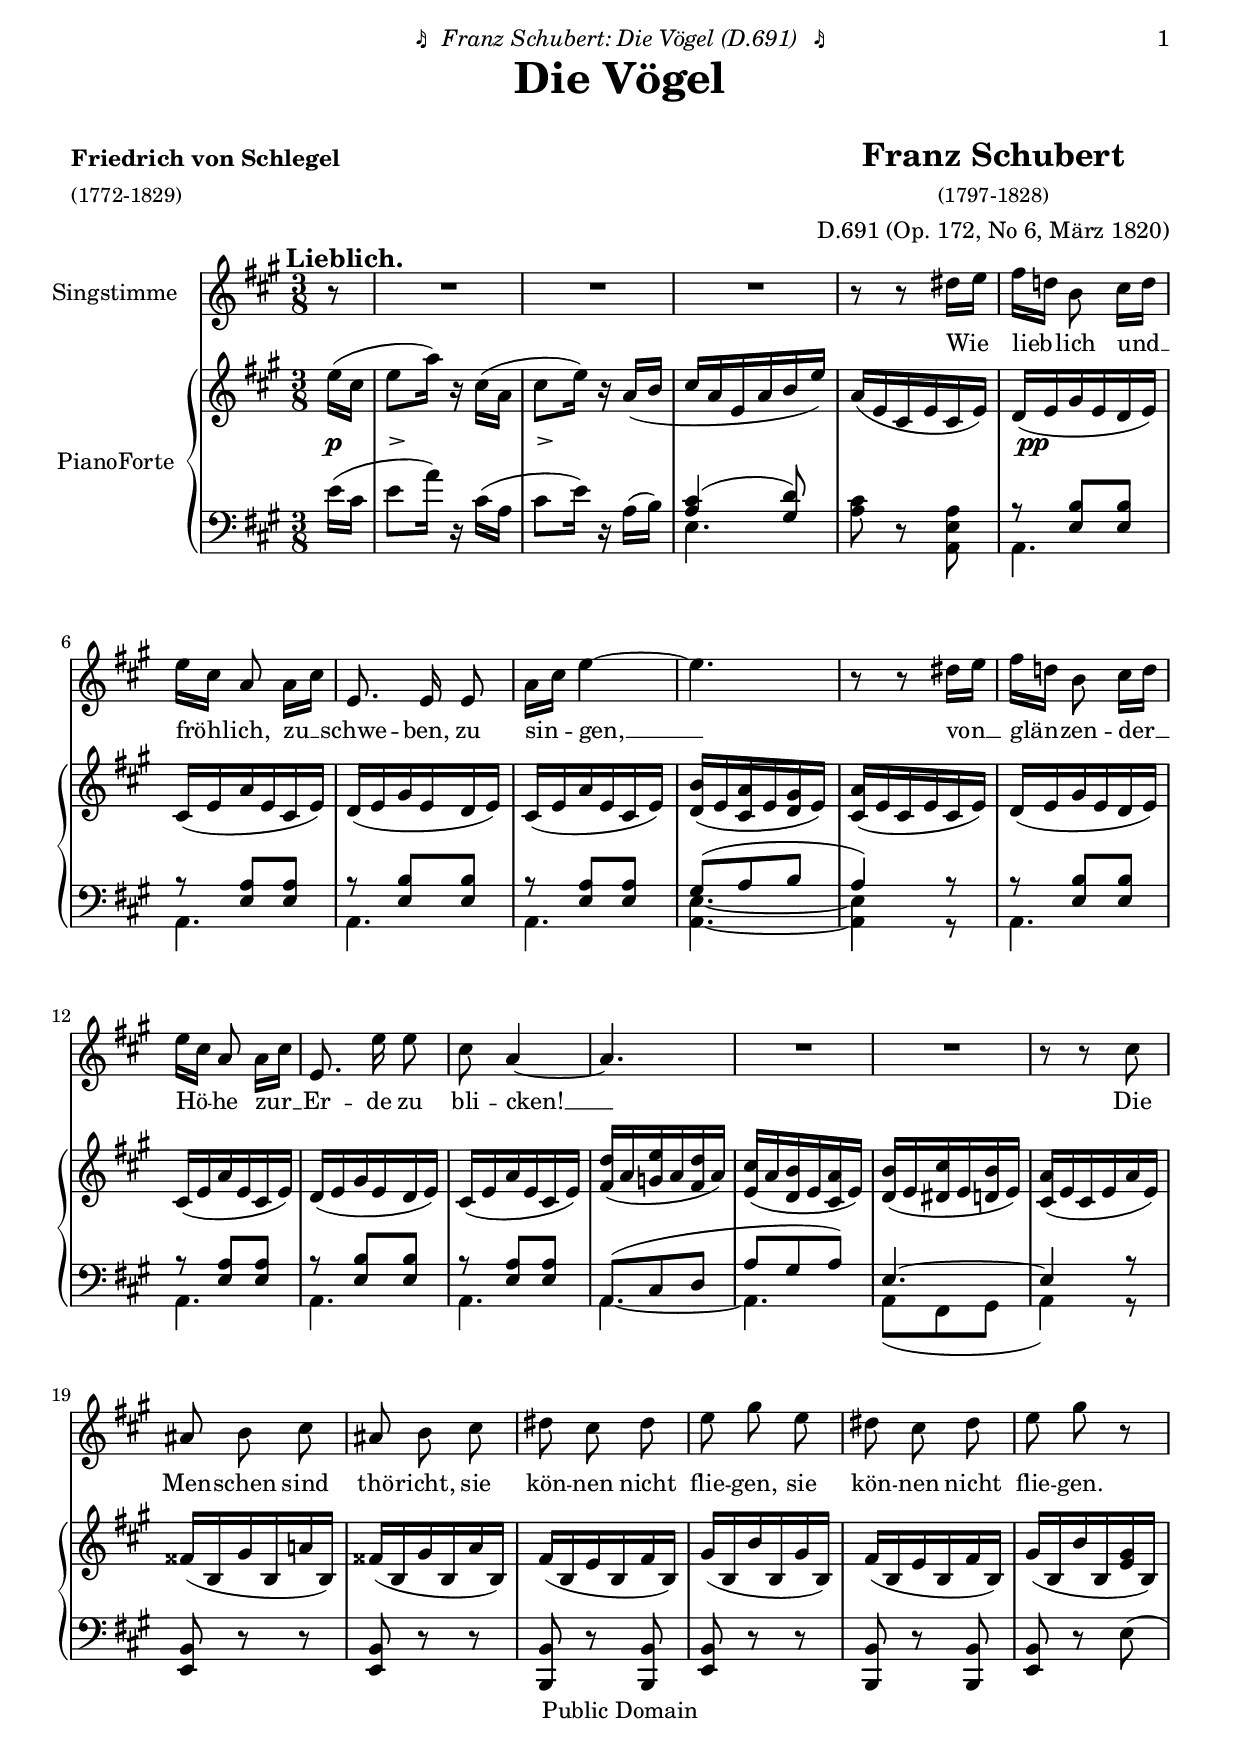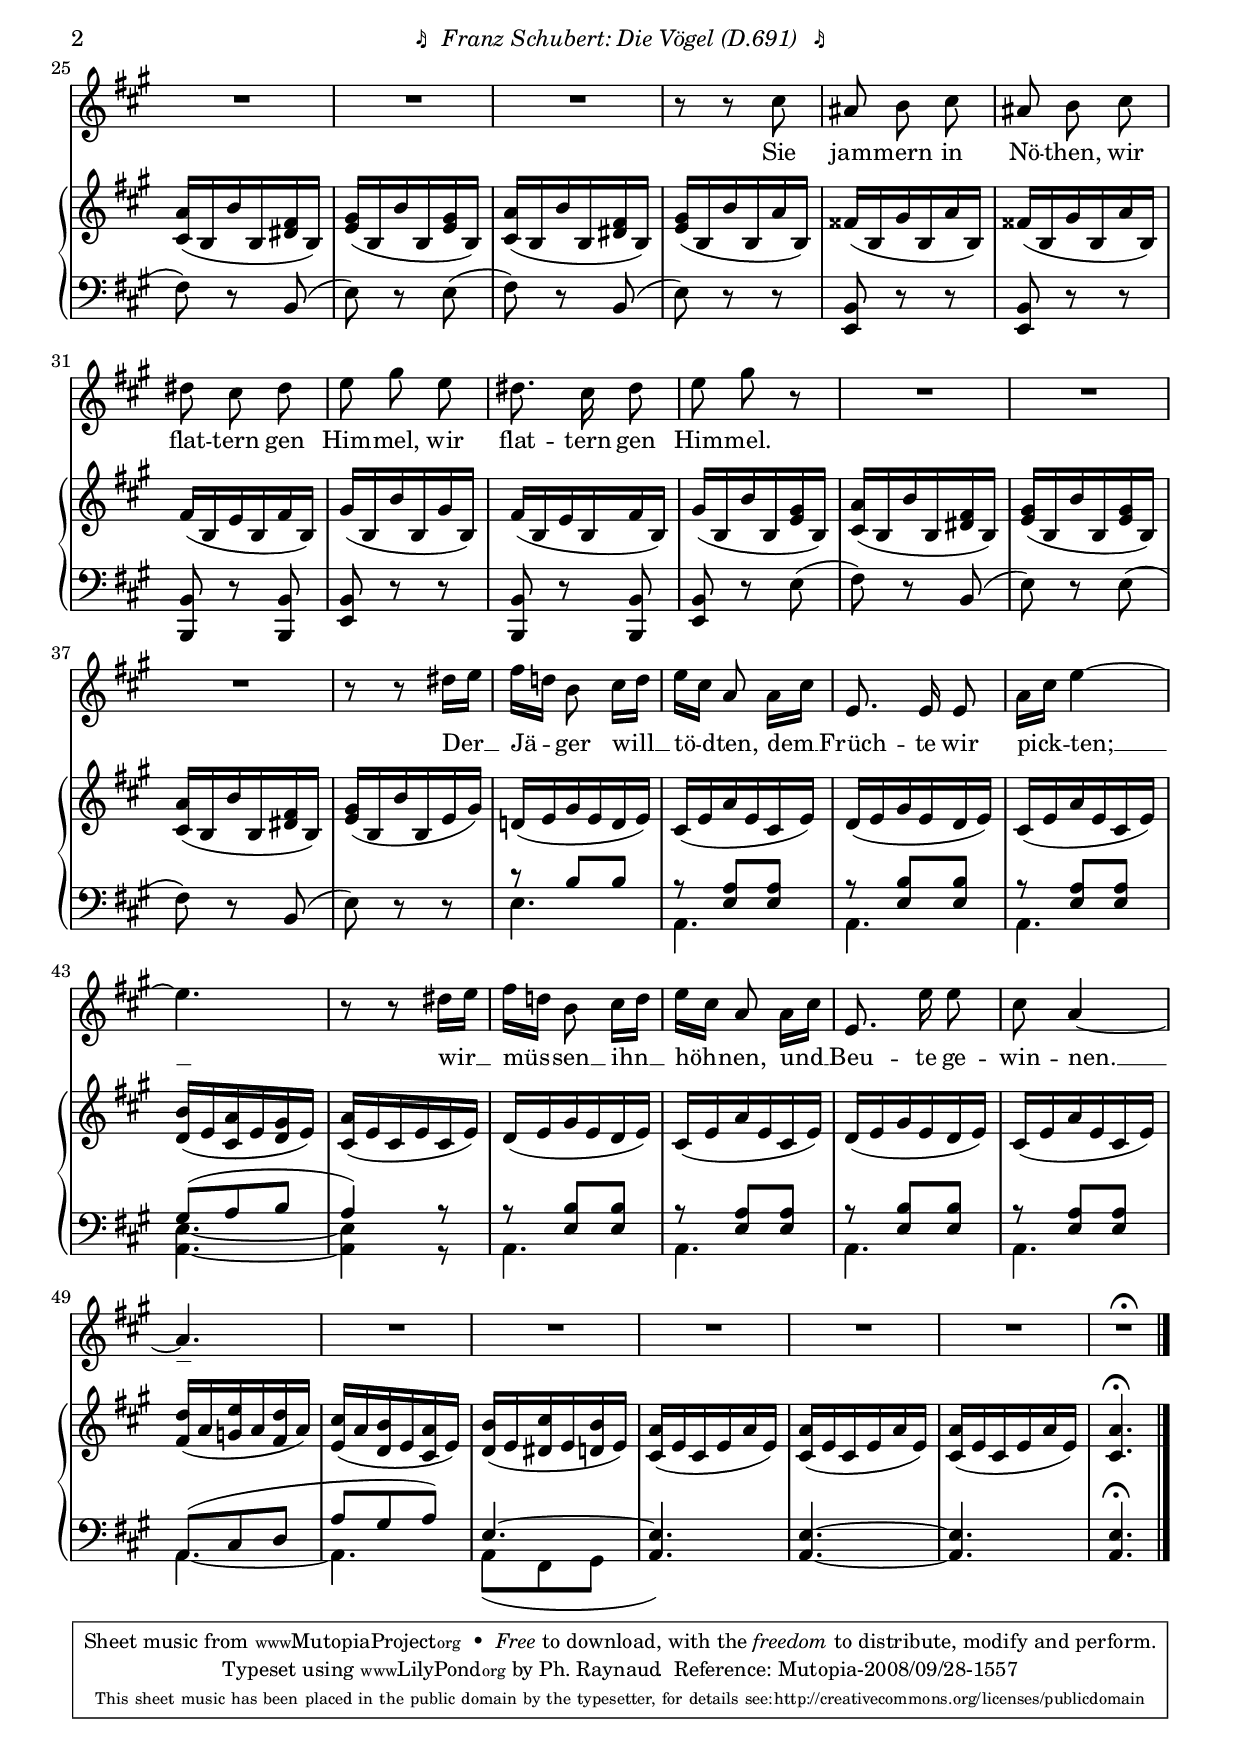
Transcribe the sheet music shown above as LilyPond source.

%%%%%%%%%%%%%%%%%%%%%%%%%%%%%%%%%%%%%%%%%%%%%%%%%%%%%%%%%%%%%%%%%%%%%%%%%%%%%%%%%%%%%%%%%%%%%%%%%%%%%%%%%%%%%%%%%%%%%%%%
%
%                                        FICHIER SchubertF-D691-DieVoegel.ly
%
%%%%%%%%%%%%%%%%%%%%%%%%%%%%%%%%%%%%%%%%%%%%%%%%%%%%%%%%%%%%%%%%%%%%%%%%%%%%%%%%%%%%%%%%%%%%%%%%%%%%%%%%%%%%%%%%%%%%%%%%
%
%             FRANZ SCHUBERT: Gesang "Die Vögel", für eine Singstimme mit Klavierbegleitung
%                                       AVEC SORTIES PARTITION ET MIDI SEPAREES
%                                                  
%%%%%%%%%%%%%%%%%%%%%%%%%%%%%%%%%%%%%%%%%%%%%%%%%%%%%%%%%%%%%%%%%%%%%%%%%%%%%%%%%%%%%%%%%%%%%%%%%%%%%%%%%%%%%%%%%%%%%%%%

\version "2.11.57"
\include "italiano.ly"

\paper {
%#(set-paper-size "a4")
%#(set-paper-size "letter")

line-width = 186\mm
#(define left-margin (/ (- paper-width  (* 186 mm)) 2))
 indent = 22\mm
 oddHeaderMarkup  = \markup \fill-line {
  " " { \italic "♫  Franz Schubert: Die Vögel (D.691)  ♫" }  \fromproperty #'page:page-number-string }
 evenHeaderMarkup =  \markup \fill-line {
  \fromproperty #'page:page-number-string { \italic "♫  Franz Schubert: Die Vögel (D.691)  ♫" } " " }
#(ly:set-option 'point-and-click #f)
}

\header {
 title = \markup { \fontsize #1.5 "Die Vögel" }
 subsubtitle = " "
 poet = \markup { \column {
  \line { \bold "Friedrich von Schlegel" }
  \line { \small "(1772-1829)" } } }
 composer = \markup \center-column { \fontsize #3 \bold "Franz Schubert" \small "(1797-1828)" "D.691 (Op. 172, No 6, März 1820)" }
% MUTOPIA
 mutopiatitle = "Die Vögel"
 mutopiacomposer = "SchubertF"
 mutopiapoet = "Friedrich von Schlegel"
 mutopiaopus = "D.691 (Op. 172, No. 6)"
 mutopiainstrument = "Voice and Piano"
 date = "1820"
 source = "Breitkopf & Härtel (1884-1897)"
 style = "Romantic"
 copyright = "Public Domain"
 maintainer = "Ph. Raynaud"
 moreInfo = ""
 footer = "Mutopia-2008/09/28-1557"
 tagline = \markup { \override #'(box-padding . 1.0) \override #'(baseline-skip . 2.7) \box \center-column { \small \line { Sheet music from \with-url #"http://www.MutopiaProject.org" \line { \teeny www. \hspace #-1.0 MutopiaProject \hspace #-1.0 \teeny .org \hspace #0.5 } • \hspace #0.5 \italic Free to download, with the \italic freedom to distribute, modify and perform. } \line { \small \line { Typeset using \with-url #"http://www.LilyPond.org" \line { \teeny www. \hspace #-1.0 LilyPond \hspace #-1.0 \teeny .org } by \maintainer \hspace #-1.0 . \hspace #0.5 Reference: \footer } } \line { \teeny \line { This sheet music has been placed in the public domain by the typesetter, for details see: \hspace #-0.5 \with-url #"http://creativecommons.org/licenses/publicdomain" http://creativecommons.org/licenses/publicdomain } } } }
}

%%%%%%%%%%%%%%%%%%%%%%%%%%%%%%%%%%%%%%%%%%%%%%%%%%%%%%%%%%%%%%%%%%%%%%%%%%%%%%%%%%%%%%%%%%%%%%%%%%%%%%%%%%%%%%%%%%%%%%%%
%
%                                           STRUCTURE GENERALE DU FICHIER
%
%  Les sorties Partition et Midi sont dissociées (le volume de la sortie Midi a été affiné).
%  Des "\break" ont été introduits pour unifier les deux formats de sortie PDF
%
%  -  IDENTIFICATEURS DE FONCTIONS
%  A. POÈME
%  B. CHANT: B1: Notes B2: dynamiques
%  C. PIANO: C1: Notes PIANO HAUT  C2: Notes PIANO BAS  C3: Dynamiques partition  C4: Dynamiques midi
%  D. SORTIE PARTITION
%  E. SORTIE MIDI
%
%%%%%%%%%%%%%%%%%%%%%%%%%%%%%%%%%%%%%%%%%%%%%%%%%%%%%%%%%%%%%%%%%%%%%%%%%%%%%%%%%%%%%%%%%%%%%%%%%%%%%%%%%%%%%%%%%%%%%%%%

%%%%%%%%%%%%%%%%%%%%%%%%%%%%%%%%%%%%%%%%%%%%%%%%%%%%%%%%%%%%%%%%%%%%%%%%%%%%%%%%%%%%%%%%%%%%%%%%%%%%%%%%%%%%%%%%%%%%%%%%
%                                           IDENTIFICATEURS DE FONCTIONS
%%%%%%%%%%%%%%%%%%%%%%%%%%%%%%%%%%%%%%%%%%%%%%%%%%%%%%%%%%%%%%%%%%%%%%%%%%%%%%%%%%%%%%%%%%%%%%%%%%%%%%%%%%%%%%%%%%%%%%%%

%----- TEMPI
TEMPOBASE = \tempo 8=132
%----- TONALITÉS ET MESURES
KEY   = { \key la \major }
TIME  = { \time 3/8 }
%----- MOUVEMENTS
MOVEMENT = \markup { \bold \large { \hspace #-4 "Lieblich." } }
%----- INSTRUMENTS
ICHANT = {
 \set Staff.midiInstrument = "piccolo"
 \set Staff.midiMinimumVolume = #0.6
 \set Staff.midiMaximumVolume = #1
}
IPIANOHAUT = {
 \set Staff.midiInstrument = "acoustic guitar (nylon)"
 \set Staff.midiMinimumVolume = #0
 \set Staff.midiMaximumVolume = #1
}
IPIANOBAS = {
 \set Staff.midiInstrument = "acoustic guitar (nylon)"
 \set Staff.midiMinimumVolume = #0
 \set Staff.midiMaximumVolume = #1
}
%----- IGNORER UNE COLLISION
IGNCOLL  = \once \override NoteColumn #'ignore-collision = ##t
SFORZATO = \markup { \musicglyph #"scripts.sforzato" }
%----- FUSIONNER NOTE ET NOTE POINTEE
MERGEDD  = \once \override Staff.NoteCollision #'merge-differently-dotted = ##t
%----- REPOSITIONNEMENT DES MARKUP
TSCREXO =
 #(define-music-function (parser location beg-end) (pair?)
 #{ \once \override TextScript #'extra-offset = #$beg-end #})
%----- REPOSITIONNEMENT DES DYNAMIQUES
DYNEXO =
 #(define-music-function (parser location beg-end) (pair?)
 #{ \once \override DynamicText #'extra-offset = #$beg-end #})


%%%%%%%%%%%%%%%%%%%%%%%%%%%%%%%%%%%%%%%%%%%%%%%%%%%%%%%%%%%%%%%%%%%%%%%%%%%%%%%%%%%%%%%%%%%%%%%%%%%%%%%%%%%%%%%%%%%%%%%%
%                                           A. POEME
%%%%%%%%%%%%%%%%%%%%%%%%%%%%%%%%%%%%%%%%%%%%%%%%%%%%%%%%%%%%%%%%%%%%%%%%%%%%%%%%%%%%%%%%%%%%%%%%%%%%%%%%%%%%%%%%%%%%%%%%

poeme = \lyricmode {
\set fontSize = #-.5

%--- 4
Wie lieb -- lich und __ fröh -- lich, zu __ schwe -- ben, zu sin -- gen, __
von __ glän -- zen -- der __ Hö -- he zur __ Er -- de zu bli -- cken! __

%--- 18
Die Men -- schen sind thö -- richt, sie kön -- nen nicht flie -- gen, sie kön -- nen nicht flie -- gen.

%--- 28
Sie jam -- mern in Nö -- then, wir flat -- tern gen Him -- mel, wir flat -- tern gen Him -- mel.

%--- 38
Der __ Jä -- ger will __ tö -- dten, dem __ Früch -- te wir pick -- ten; __
wir __ müs -- sen __ ihn __ höh -- nen, und __ Beu -- te ge -- win -- nen. __
es dampft das Thal, es braust das Meer, es braust das Meer.
}


%%%%%%%%%%%%%%%%%%%%%%%%%%%%%%%%%%%%%%%%%%%%%%%%%%%%%%%%%%%%%%%%%%%%%%%%%%%%%%%%%%%%%%%%%%%%%%%%%%%%%%%%%%%%%%%%%%%%%%%%
%                                           B1. CHANT : NOTES
%%%%%%%%%%%%%%%%%%%%%%%%%%%%%%%%%%%%%%%%%%%%%%%%%%%%%%%%%%%%%%%%%%%%%%%%%%%%%%%%%%%%%%%%%%%%%%%%%%%%%%%%%%%%%%%%%%%%%%%%

chant = \relative do'' {
%--- 0
\partial 8 r8
%--- 1
R4.*3
r8 r red16[ mi]
fad16[ re!] si8 dod16[ re]
mi16[ dod] la8 la16[ dod]
%--- 7
mi,8. mi16 mi8
la16[ dod] mi4 ~
mi4.
r8 r red16[ mi]
fad16[ re!] si8 dod16[ re]
mi16[ dod] la8 la16[ dod]
%--- 13
mi,8. mi'16 mi8
dod8 la4 ~
la4.
R4.*2
r8 r dod
%--- 19
lad8 si dod
lad8 si dod
red8 dod red
mi8 sold mi
red8 dod red
mi8 sold r
%--- 25
R4.*3
r8 r dod,
lad8 si dod
lad8 si dod
%--- 31
red8 dod red
mi8 sold mi
red8. dod16 red8
mi8 sold r
R4.*2
%--- 37
R4.
r8 r red16[ mi]
fad16[ re!] si8 dod16[ re]
mi16[ dod] la8 la16[ dod]
mi,8. mi16 mi8
la16[ dod] mi4 ~
%--- 43
mi4.
r8 r red16[ mi]
fad16[ re!] si8 dod16[ re]
mi16[ dod] la8 la16[ dod]
mi,8. mi'16 mi8
dod8 la4 ~
%--- 49-55
la4.
R4.*5
R4.^\fermataMarkup
\bar "|."
}

chantPart = { \chant }
chantMidi = { \transpose do do' \chant }

%%%%%%%%%%%%%%%%%%%% RÉSUMÉ PARTITION
notePartChant = {
 \clef treble
 \KEY \TIME
 \set autoBeaming = ##f
 s1*0 ^\MOVEMENT
 \set Staff.instrumentName = "Singstimme "
 \chantPart
}

%%%%%%%%%%%%%%%%%%%% RÉSUMÉ MIDI
noteMidiChant = {
 \KEY \TIME
 \ICHANT
 \chantMidi
}

%%%%%%%%%%%%%%%%%%%%%%%%%%%%%%%%%%%%%%%%%%%%%%%%%%%%%%%%%%%%%%%%%%%%%%%%%%%%%%%%%%%%%%%%%%%%%%%%%%%%%%%%%%%%%%%%%%%%%%%%
%                                           B2. CHANT : DYNAMIQUES PARTITION/MIDI
%%%%%%%%%%%%%%%%%%%%%%%%%%%%%%%%%%%%%%%%%%%%%%%%%%%%%%%%%%%%%%%%%%%%%%%%%%%%%%%%%%%%%%%%%%%%%%%%%%%%%%%%%%%%%%%%%%%%%%%%

%%%%%%%%%%%%%%%%%%%% PARTITION
dynPartChant = { }

%%%%%%%%%%%%%%%%%%%% MIDI
dynMidiChant = { }

%%%%%%%%%%%%%%%%%%%%%%%%%%%%%%%%%%%%%%%%%%%%%%%%%%%%%%%%%%%%%%%%%%%%%%%%%%%%%%%%%%%%%%%%%%%%%%%%%%%%%%%%%%%%%%%%%%%%%%%%
%                                           C1. PIANO HAUT : NOTES
%%%%%%%%%%%%%%%%%%%%%%%%%%%%%%%%%%%%%%%%%%%%%%%%%%%%%%%%%%%%%%%%%%%%%%%%%%%%%%%%%%%%%%%%%%%%%%%%%%%%%%%%%%%%%%%%%%%%%%%%

pianoHaut = \relative do'' {
%--- 0
\partial 8 mi16([ dod]
%--- 1
mi8[ la16]) r dod,([ la]
dod8[ mi16]) r la,([ si]
dod16[ la mi la si mi])
la,([ mi dod mi dod mi])
re([ mi sold mi re mi])
dod([ mi la mi dod mi])
%--- 7
re([ mi sold mi re mi])
dod([ mi la mi dod mi])
<re si'>([ mi <dod la'> mi <re sold> mi])
<dod la'>([ mi dod mi dod mi])
re([ mi sold mi re mi])
dod([ mi la mi dod mi])
%--- 13
re([ mi sold mi re mi])
dod([ mi la mi dod mi])
<fad re'>([ la <sol mi'> la <fad re'> la])
<mi dod'>([ la <re, si'> mi <dod la'> mi])
<re si'>([ mi <red dod'> mi <re si'> mi])
<dod la'>([ mi dod mi la mi])
%--- 19
fadd([ si, sold' si, la'! si,])
fadd'([ si, sold' si, la' si,])
fad'([ si, mi si fad' si,])
sold'([ si, si' si, sold' si,])
fad'([ si, mi si fad' si,])
sold'([ si, si' si, <mi sold> si])
%--- 25
<dod la'>([ si si' si, <red fad> si])
<mi sold>([ si si' si, <mi sold> si])
<dod la'>([ si si' si, <red fad> si])
<mi sold>([ si si' si, la' si,])
fadd'([ si, sold' si, la' si,])
fadd'([ si, sold' si, la' si,])
%--- 31
fad'([ si, mi si fad' si,])
sold'([ si, si' si, sold' si,])
fad'([ si, mi si fad' si,])
sold'([ si, si' si, <mi sold> si])
<dod la'>([ si si' si, <red fad> si])
<mi sold>([ si si' si, <mi sold> si])
%--- 37
<dod la'>([ si si' si, <red fad> si])
<mi sold>([ si si' si, mi sold])
re!([ mi sold mi re mi])
dod([ mi la mi dod mi])
re([ mi sold mi re mi])
dod([ mi la mi dod mi])
%--- 43
<re si'>([ mi <dod la'> mi <re sold> mi])
<dod la'>([ mi dod mi dod mi])
re([ mi sold mi re mi])
dod([ mi la mi dod mi])
re([ mi sold mi re mi])
dod([ mi la mi dod mi])
%--- 49-55
<fad re'>([ la <sol mi'> la <fad re'> la])
<mi dod'>([ la <re, si'> mi <dod la'> mi])
<re si'>([ mi <red dod'> mi <re si'> mi])
<dod la'>([ mi dod mi la mi])
<dod la'>([ mi dod mi la mi])
<dod la'>([ mi dod mi la mi])
<dod la'>4.\fermata
}

%%%%%%%%%%%%%%%%%%%% RÉSUMÉ PARTITION
notePartPianoHaut = {
 \clef treble
 \KEY \TIME
 \set autoBeaming = ##f
 \pianoHaut
}

%%%%%%%%%%%%%%%%%%%% RÉSUMÉ MIDI
noteMidiPianoHaut = {
 \KEY \TIME
 \IPIANOHAUT
 \pianoHaut
}


%%%%%%%%%%%%%%%%%%%%%%%%%%%%%%%%%%%%%%%%%%%%%%%%%%%%%%%%%%%%%%%%%%%%%%%%%%%%%%%%%%%%%%%%%%%%%%%%%%%%%%%%%%%%%%%%%%%%%%%%
%                                           C2. PIANO BAS : NOTES
%%%%%%%%%%%%%%%%%%%%%%%%%%%%%%%%%%%%%%%%%%%%%%%%%%%%%%%%%%%%%%%%%%%%%%%%%%%%%%%%%%%%%%%%%%%%%%%%%%%%%%%%%%%%%%%%%%%%%%%%

%%%%%%%%%%%%%%%%%%%% VOIX I
pianoBasI = \context Staff \relative do' \new Voice { \oneVoice
%--- 0
\partial 8 mi16([ dod]
%--- 1
mi8[ la16]) r dod,([ la]
dod8[ mi16]) r la,([ si]) \voiceOne
<la dod>4( <sold re'>8) \oneVoice
<la dod>8 r <la, mi' la> \voiceOne
r <mi' si'>[ <mi si'>]
r <mi la>[ <mi la>]
%--- 7
r <mi si'>[ <mi si'>]
r <mi la>[ <mi la>]
sold([ la si]
la4) r8
r <mi si'>[ <mi si'>]
r <mi la>[ <mi la>]
%--- 13
r <mi si'>[ <mi si'>]
r <mi la>[ <mi la>]
la,([ dod re]
la'[ sold la])
mi4. ~
mi4 r8 \oneVoice
%--- 19
<mi, si'> r r
<mi si'> r r
<si si'> r <si si'>
<mi si'> r r
<si si'> r <si si'>
<mi si'> r mi'(
%--- 25
fad) r si,(
mi) r mi(
fad) r si,(
mi) r r
<mi, si'> r r
<mi si'> r r
%--- 31
<si si'> r <si si'>
<mi si'> r r
<si si'> r <si si'>
<mi si'> r mi'(
fad) r si,(
mi) r mi(
%--- 37
fad) r si,(
mi) r r \voiceOne
r si'[ si]
r <mi, la>[ <mi la>]
r <mi si'>[ <mi si'>]
r <mi la>[ <mi la>]
%--- 43
sold([ la si]
la4) r8
r <mi si'>[ <mi si'>]
r <mi la>[ <mi la>]
r <mi si'>[ <mi si'>]
r <mi la>[ <mi la>]
%--- 49-55
la,([ dod re]
la'[ sold la])
mi4. ~
\IGNCOLL mi4. \oneVoice
<la, mi'>4. ~
<la mi'>4.
<la mi'>4.\fermata
}


%%%%%%%%%%%%%%%%%%%% VOIX II
pianoBasII = \context Staff \relative do \new Voice { \voiceTwo
%--- 0
\partial 8 s8
%--- 1
s4.*2
mi4.
s4.
la,4.
la
%--- 7
la
la
<la mi'> ~
<la mi'>4 r8
la4.
la
%--- 13
la
la
\MERGEDD la ~
la
la8([ fad sold]
la4) r8
%--- 19-38
s4.*20
%--- 39
mi'4.
la,
la
la
%--- 43
<la mi'> ~
<la mi'>4 r8
la4.
la
la
la
%--- 49-55
\MERGEDD la ~
la
la8([ fad sold]
\stemUp la4.)
s4.*3
}

%%%%%%%%%%%%%%%%%%%% RÉSUMÉ PARTITION
notePartPianoBas = {
 \clef bass
 \KEY \TIME
 \set autoBeaming = ##f
 << \pianoBasI \pianoBasII >>
}

%%%%%%%%%%%%%%%%%%%% RÉSUMÉ MIDI
noteMidiPianoBas = {
 \KEY \TIME
 \IPIANOBAS
 << \pianoBasI \pianoBasII >>
}


%%%%%%%%%%%%%%%%%%%%%%%%%%%%%%%%%%%%%%%%%%%%%%%%%%%%%%%%%%%%%%%%%%%%%%%%%%%%%%%%%%%%%%%%%%%%%%%%%%%%%%%%%%%%%%%%%%%%%%%%
%                                           C3. PIANO : DYNAMIQUES POUR LA PARTITION
%%%%%%%%%%%%%%%%%%%%%%%%%%%%%%%%%%%%%%%%%%%%%%%%%%%%%%%%%%%%%%%%%%%%%%%%%%%%%%%%%%%%%%%%%%%%%%%%%%%%%%%%%%%%%%%%%%%%%%%%

dynPartPiano = { 
%--- 0
\partial 8 s8\p
%--- 1
\TSCREXO #'(1 . 1) s4.-\SFORZATO
\TSCREXO #'(1 . 1) s4.-\SFORZATO
s4.*2
\DYNEXO #'(1.5 . 0) s4.\pp
%--- 6-55
s4.*50
}

%%%%%%%%%%%%%%%%%%%%%%%%%%%%%%%%%%%%%%%%%%%%%%%%%%%%%%%%%%%%%%%%%%%%%%%%%%%%%%%%%%%%%%%%%%%%%%%%%%%%%%%%%%%%%%%%%%%%%%%%
%                                           C4. PIANO : DYNAMIQUES POUR LE MIDI
%%%%%%%%%%%%%%%%%%%%%%%%%%%%%%%%%%%%%%%%%%%%%%%%%%%%%%%%%%%%%%%%%%%%%%%%%%%%%%%%%%%%%%%%%%%%%%%%%%%%%%%%%%%%%%%%%%%%%%%%

dynMidiPiano = {
%--- 0
\TEMPOBASE
\partial 8 s8\p
%--- 1
s4.*4
s4.\pp
%--- 6-55
s4.*50
}


%%%%%%%%%%%%%%%%%%%%%%%%%%%%%%%%%%%%%%%%%%%%%%%%%%%%%%%%%%%%%%%%%%%%%%%%%%%%%%%%%%%%%%%%%%%%%%%%%%%%%%%%%%%%%%%%%%%%%%%%
%                                           D. SORTIE PARTITION SEULE
%%%%%%%%%%%%%%%%%%%%%%%%%%%%%%%%%%%%%%%%%%%%%%%%%%%%%%%%%%%%%%%%%%%%%%%%%%%%%%%%%%%%%%%%%%%%%%%%%%%%%%%%%%%%%%%%%%%%%%%%

%{ --------------------
-------------------- %}

\score {
 <<
  \new Voice = "chant"  << \notePartChant \dynPartChant >>
  \new Lyrics \lyricsto "chant" \poeme

  \new PianoStaff <<
   \set PianoStaff.instrumentName = "PianoForte "
   \set PianoStaff.connectArpeggios = ##t
   \new Staff = "pianoUp"    << \notePartPianoHaut >>
   \new Dynamics = "dynamics" \dynPartPiano
   \new Staff = "pianoDown"  << \notePartPianoBas >>
  >>
 >>

 \layout {
  \context {
   \Score
   \override SpacingSpanner #'spacing-increment = #1
  }
  \context {
   \type "Engraver_group"
   \name Dynamics
   \alias Voice % So that \CRESC works, for example.
   \consists "Output_property_engraver"

   \override VerticalAxisGroup #'minimum-Y-extent = #'(-0.5 . 0.5)
   \override DynamicLineSpanner #'Y-offset = #0

   \consists "Script_engraver"
   \consists "Dynamic_engraver"
   \consists "Text_engraver"
   \consists "Skip_event_swallow_translator"
   \consists "Axis_group_engraver"
  }
  \context {
   \PianoStaff
   \accepts Dynamics
  }
 }
}


%%%%%%%%%%%%%%%%%%%%%%%%%%%%%%%%%%%%%%%%%%%%%%%%%%%%%%%%%%%%%%%%%%%%%%%%%%%%%%%%%%%%%%%%%%%%%%%%%%%%%%%%%%%%%%%%%%%%%%%%
%                                           E. SORTIE MIDI SEULE
%%%%%%%%%%%%%%%%%%%%%%%%%%%%%%%%%%%%%%%%%%%%%%%%%%%%%%%%%%%%%%%%%%%%%%%%%%%%%%%%%%%%%%%%%%%%%%%%%%%%%%%%%%%%%%%%%%%%%%%%

%%%%%%%%%%%%%%%%%%%% SILENCE AVANT MIDI (IL Y A PARFOIS UN CRAQUEMENT À L'OUVERTURE D'UN FICHIER MIDI)
SILENCE = { \TIME \partial 4 s4 }

\score {
 <<
  \new Staff = "chant"      { \SILENCE << \noteMidiChant      \dynMidiPiano >> }
  \new Staff = "pianoUp"    { \SILENCE << \noteMidiPianoHaut  \dynMidiPiano >> }
  \new Staff = "pianoDown"  { \SILENCE << \noteMidiPianoBas   \dynMidiPiano >> }
 >>
 \midi { }
}

%%%%%%%%%%%%%%%%%%%%%%%%%%%%%%%%%%%%%%%%%%%%%%%%%%%%%%%%%%%%%%%%%%%%%%%%%%%%%%%%%%%%%%%%%%%%%%%%%%%%%%%%%%%%%%%%%%%%%%%%
%                                         FIN DU FICHIER SchubertF-D691-DieVoegel.ly
%%%%%%%%%%%%%%%%%%%%%%%%%%%%%%%%%%%%%%%%%%%%%%%%%%%%%%%%%%%%%%%%%%%%%%%%%%%%%%%%%%%%%%%%%%%%%%%%%%%%%%%%%%%%%%%%%%%%%%%%
